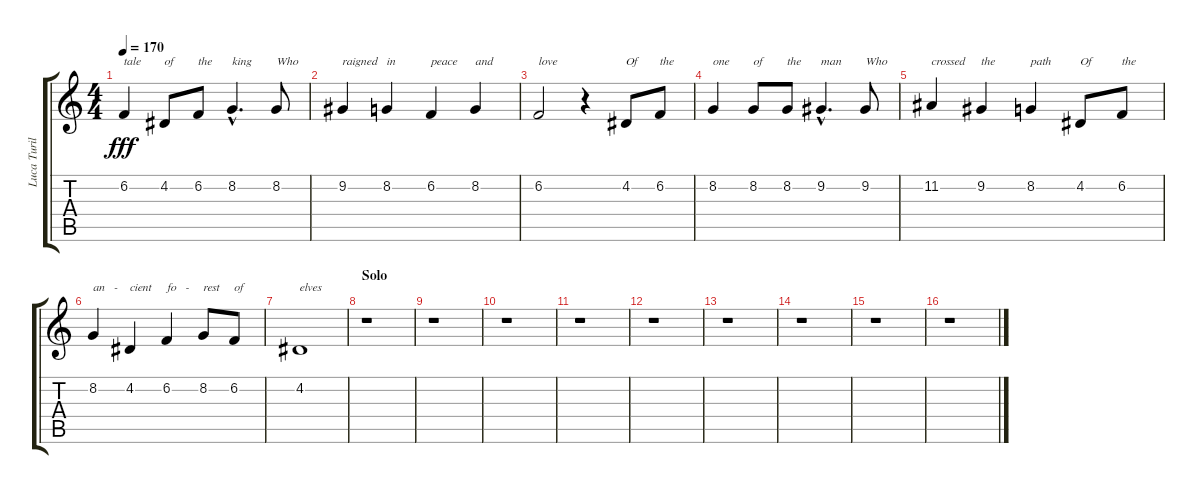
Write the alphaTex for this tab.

\track ("Luca Turilli" "Luca Turil") {instrument cello}
\staff {score tabs}
\tuning (E4 B3 G3 D3 A2 E2) {hide}
\ts (4 4)
\tempo 170
\clef g2
\ks c
6.2.4{txt "tale" dy fff} 4.2.8{txt "of"} 6.2.8{txt "the"} 8.2{hac}.4{d txt "king"} 8.2.8{txt "Who"} |
9.2.4{txt "raigned"} 8.2.4{txt "in"} 6.2.4{txt "peace"} 8.2.4{txt "and"} |
6.2.2{txt "love"} r.4 4.2.8{txt "Of"} 6.2.8{txt "the"} |
8.2.4{txt "one"} 8.2.8{txt "of"} 8.2.8{txt "the"} 9.2{hac}.4{d txt "man"} 9.2.8{txt "Who"} |
11.2.4{txt "crossed"} 9.2.4{txt "the"} 8.2.4{txt "path"} 4.2.8{txt "Of"} 6.2.8{txt "the"} |
8.2.4{txt "an   -"} 4.2.4{txt "cient"} 6.2.4{txt "fo   -"} 8.2.8{txt "rest"} 6.2.8{txt "of"} |
4.2.1{txt "elves"} |
\section ("" "Solo")
r.1 |
r.1 |
r.1 |
r.1 |
r.1 |
r.1 |
r.1 |
r.1 |
r.1
